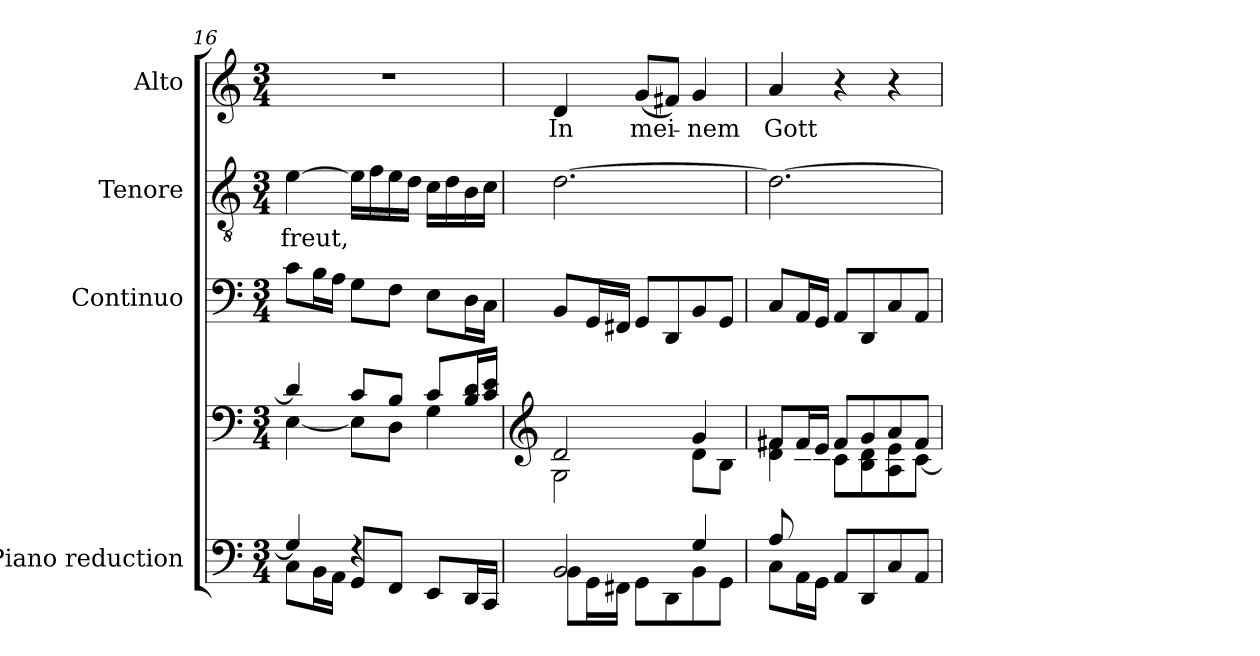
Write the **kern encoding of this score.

**kern	**kern	**kern	**kern	**text	**kern	**text
*part4	*part4	*part3	*part2	*part2	*part1	*part1
*staff5	*staff4	*staff3	*staff2	*staff2	*staff1	*staff1
*I"Piano reduction	*	*I"Continuo	*I"Tenore	*	*I"Alto	*
*I'Pno	*	*	*	*	*	*
*clefF4	*clefF4	*clefF4	*clefGv2	*	*clefG2	*
*k[]	*k[]	*k[]	*k[]	*	*k[]	*
*M3/4	*M3/4	*M3/4	*M3/4	*	*M3/4	*
=16	=16	=16	=16	=16	=16	=16
*^	*^	*	*	*	*	*
!	!	!	!	!	!	!LO:LY:b	!	!
4G/]	8C\L	4d/]	[4E\	8c\L	[4e\	-freut,	2.r	.
.	16BB\L	.	.	16B\L	.	.	.	.
.	16AA\JJ	.	.	16A\JJ	.	.	.	.
4rF	8GG/L	8c/L	8E\L]	8G\L	16e\LL]	.	.	.
.	.	.	.	.	16f\	.	.	.
.	8FF/J	8B/J	8D\J	8F\J	16e\	.	.	.
.	.	.	.	.	16d\JJ	.	.	.
4ryy	8EE/L	8c/L	4G\	8E\L	16c\LL	.	.	.
.	.	.	.	.	16d\	.	.	.
.	16DD/L	16B/ 16d/L	.	16D\L	16B\	.	.	.
.	16CC/JJ	16c/ 16e/JJ	.	16C\JJ	16c\JJ	.	.	.
!!LO:PB:g=z
=17	=17	=17	=17	=17	=17	=17	=17	=17
*	*	*clefG2	*	*	*	*	*	*
!	!	!	!	!	!	!	!	!LO:LY:b
2BB/	8BB\L	2d/	2G\	8BB/L	[2.d\	.	4d/	In
.	16GG\L	.	.	16GG/L	.	.	.	.
.	16FF#X\JJ	.	.	16FF#X/JJ	.	.	.	.
!	!	!	!	!	!	!	!	!LO:LY:b
.	8GG\L	.	.	8GG/L	.	.	(<8g/L	mei-
.	8DD\	.	.	8DD/	.	.	8f#X/J)	.
!	!	!	!	!	!	!	!	!LO:LY:b
4G/	8BB\	4g/	8d\L	8BB/	.	.	4g/	-nem
.	8GG\J	.	8B\J	8GG/J	.	.	.	.
=18	=18	=18	=18	=18	=18	=18	=18	=18
*	*	*	*^	*	*	*	*	*
!	!	!	!	!	!	!	!	!	!LO:LY:b
8A/L	8C\L	8f#X/L	8ryy	4d\ 4f#\	8C/L	2.d\_	.	4a/	Gott
2ryy	16AA\L	16f#/L	16c\L	.	16AA/L	.	.	.	.
.	16GG\JJ	16e/JJ	16B\JJ	.	16GG/JJ	.	.	.	.
.	8AA/L	8f#/L	8c\L	2ryy	8AA/L	.	.	4r	.
.	8DD/	8g/	8B\ 8d\	.	8DD/	.	.	.	.
.	8C/	8a/	8A\ 8e\	.	8C/	.	.	4r	.
8ryy	8AA/J	8f#/J	[8c\J	.	8AA/J	.	.	.	.
*v	*v	*	*	*	*	*	*	*	*
*	*v	*v	*v	*	*	*	*	*
=	=	=	=	=	=	=
*-	*-	*-	*-	*-	*-	*-
